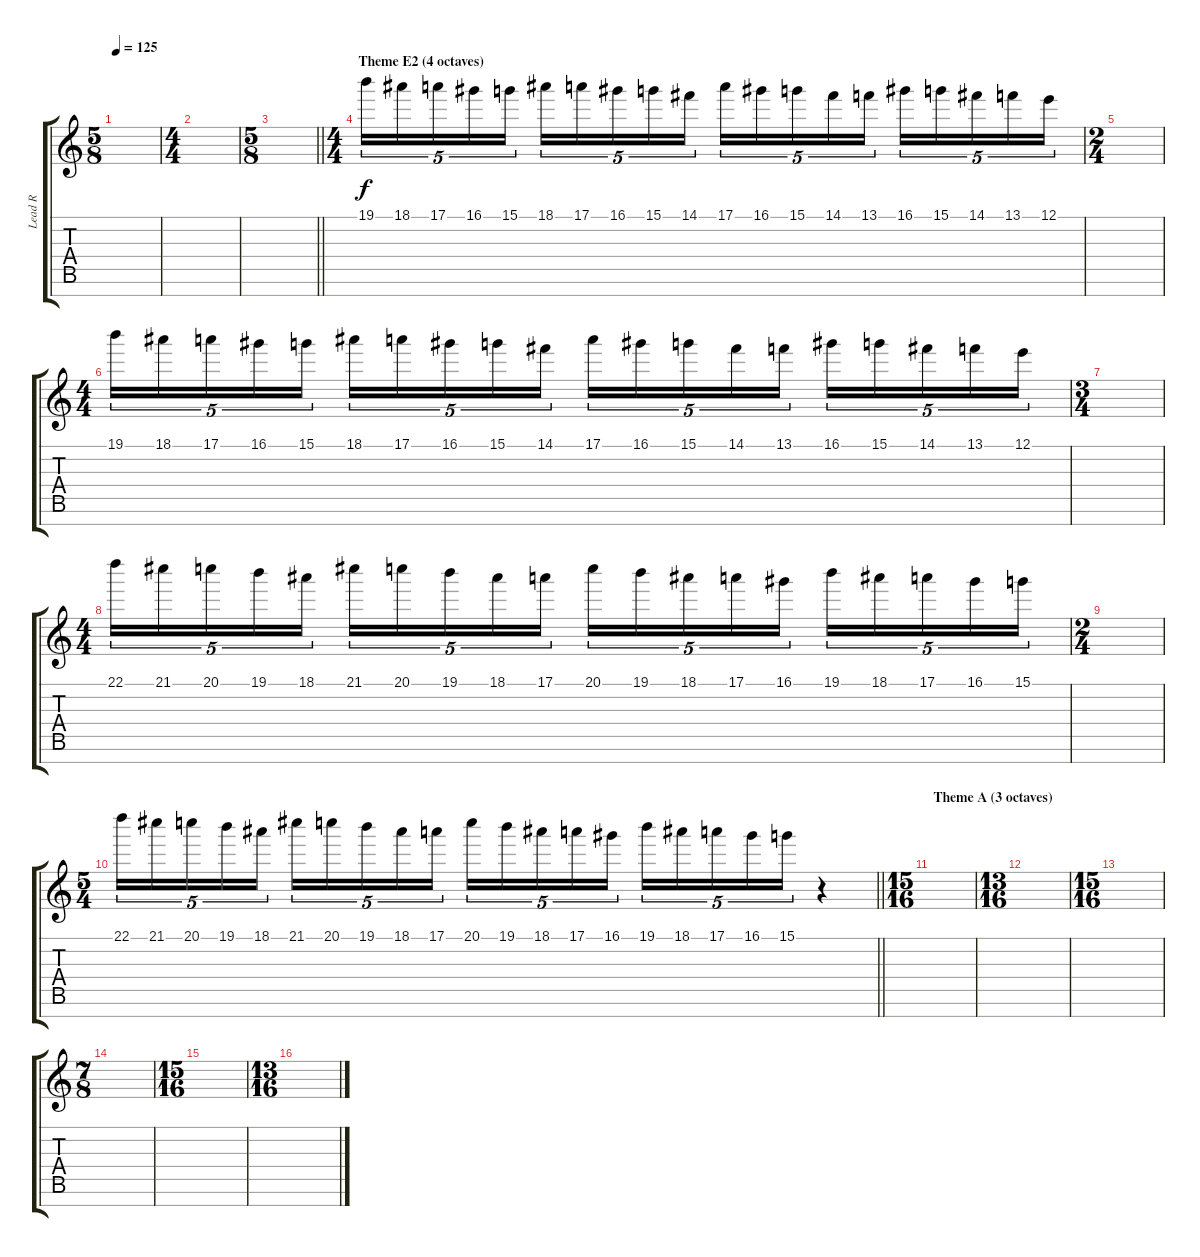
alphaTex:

\track ("Lead R" "Lead R") {instrument overdrivenguitar}
\staff {score tabs}
\tuning (E4 B3 G3 D3 A2 E2 B1) {hide}
\ts (5 8)
\tempo 125
\clef g2
\ks c
|
\ts (4 4)
|
\ts (5 8)
\barLineRight lightlight
|
\ts (4 4)
\section ("" "Theme E2 (4 octaves)")
19.1.16{tu (5 4)} 18.1.16{tu (5 4)} 17.1.16{tu (5 4)} 16.1.16{tu (5 4)} 15.1.16{tu (5 4)} 18.1.16{tu (5 4)} 17.1.16{tu (5 4)} 16.1.16{tu (5 4)} 15.1.16{tu (5 4)} 14.1.16{tu (5 4)} 17.1.16{tu (5 4)} 16.1.16{tu (5 4)} 15.1.16{tu (5 4)} 14.1.16{tu (5 4)} 13.1.16{tu (5 4)} 16.1.16{tu (5 4)} 15.1.16{tu (5 4)} 14.1.16{tu (5 4)} 13.1.16{tu (5 4)} 12.1.16{tu (5 4)} |
\ts (2 4)
|
\ts (4 4)
19.1.16{tu (5 4)} 18.1.16{tu (5 4)} 17.1.16{tu (5 4)} 16.1.16{tu (5 4)} 15.1.16{tu (5 4)} 18.1.16{tu (5 4)} 17.1.16{tu (5 4)} 16.1.16{tu (5 4)} 15.1.16{tu (5 4)} 14.1.16{tu (5 4)} 17.1.16{tu (5 4)} 16.1.16{tu (5 4)} 15.1.16{tu (5 4)} 14.1.16{tu (5 4)} 13.1.16{tu (5 4)} 16.1.16{tu (5 4)} 15.1.16{tu (5 4)} 14.1.16{tu (5 4)} 13.1.16{tu (5 4)} 12.1.16{tu (5 4)} |
\ts (3 4)
|
\ts (4 4)
22.1.16{tu (5 4)} 21.1.16{tu (5 4)} 20.1.16{tu (5 4)} 19.1.16{tu (5 4)} 18.1.16{tu (5 4)} 21.1.16{tu (5 4)} 20.1.16{tu (5 4)} 19.1.16{tu (5 4)} 18.1.16{tu (5 4)} 17.1.16{tu (5 4)} 20.1.16{tu (5 4)} 19.1.16{tu (5 4)} 18.1.16{tu (5 4)} 17.1.16{tu (5 4)} 16.1.16{tu (5 4)} 19.1.16{tu (5 4)} 18.1.16{tu (5 4)} 17.1.16{tu (5 4)} 16.1.16{tu (5 4)} 15.1.16{tu (5 4)} |
\ts (2 4)
|
\ts (5 4)
\barLineRight lightlight
22.1.16{tu (5 4)} 21.1.16{tu (5 4)} 20.1.16{tu (5 4)} 19.1.16{tu (5 4)} 18.1.16{tu (5 4)} 21.1.16{tu (5 4)} 20.1.16{tu (5 4)} 19.1.16{tu (5 4)} 18.1.16{tu (5 4)} 17.1.16{tu (5 4)} 20.1.16{tu (5 4)} 19.1.16{tu (5 4)} 18.1.16{tu (5 4)} 17.1.16{tu (5 4)} 16.1.16{tu (5 4)} 19.1.16{tu (5 4)} 18.1.16{tu (5 4)} 17.1.16{tu (5 4)} 16.1.16{tu (5 4)} 15.1.16{tu (5 4)} r.4 |
\ts (15 16)
\section ("" "Theme A (3 octaves)")
|
\ts (13 16)
|
\ts (15 16)
|
\ts (7 8)
|
\ts (15 16)
|
\ts (13 16)
